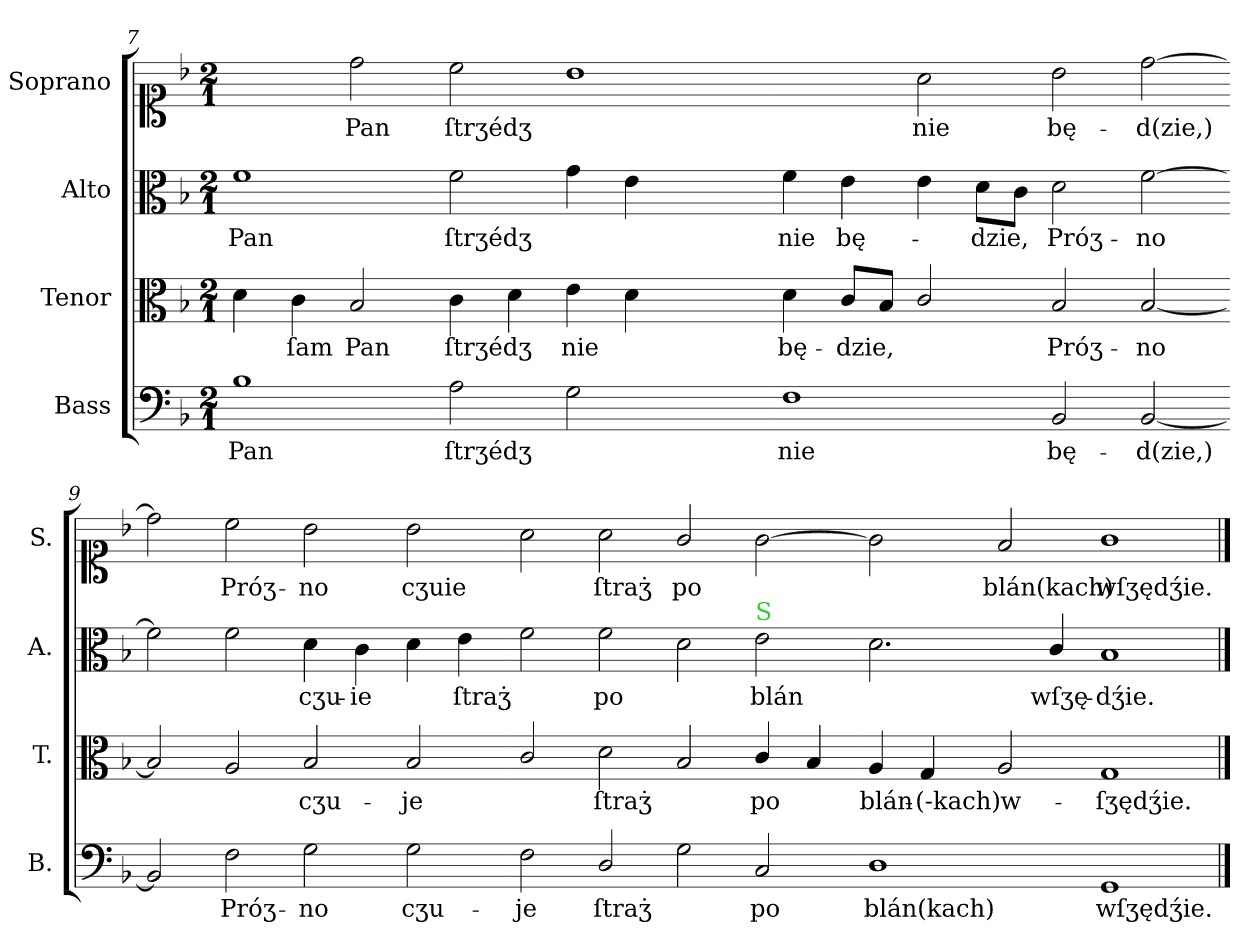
**kern	**text	**kern	**text	**kern	**text	**kern	**text
*part4	*part4	*part3	*part3	*part2	*part2	*part1	*part1
*staff4	*staff4	*staff3	*staff3	*staff2	*staff2	*staff1	*staff1
*I"Bass	*	*I"Tenor	*	*I"Alto	*	*I"Soprano	*
*I'B.	*	*I'T.	*	*I'A.	*	*I'S.	*
*clefF4	*	*clefC3	*	*clefC3	*	*clefC1	*
*k[b-]	*	*k[b-]	*	*k[b-]	*	*k[b-]	*
*M2/1	*	*M2/1	*	*M2/1	*	*M2/1	*
=7	=7	=7	=7	=7	=7	=7	=7
1B-\	Pan	4d\	.	1f\	Pan	2ryy	.
.	.	4c\	ſam	.	.	.	.
.	.	2B-/	Pan	.	.	2dd\	Pan
=-	=-	=-	=-	=-	=-	=-	=-
2A\	ſtrʒédʒ	4c\	ſtrʒédʒ	2f\	ſtrʒédʒ	2cc\	ſtrʒédʒ
.	.	4d\	.	.	.	.	.
2G\	.	4e\	nie	4g\	.	1b-\	.
.	.	4d\	.	4e\	.	.	.
2ryy	.	2ryy	.	2ryy	.	.	.
=8-	=8-	=8-	=8-	=8-	=8-	=8-	=8-
1F\	nie	4d\	bę-	4f\	nie	2ryy	.
.	.	8c/L	-dzie,	4e\	bę-	.	.
.	.	8B-/J	.	.	.	.	.
.	.	2c/	.	4e\	.	2a\	nie
.	.	.	.	8d\L	-dzie,	.	.
.	.	.	.	8c\J	.	.	.
2BB-/	bę-	2B-/	Próʒ-	2d\	Próʒ-	2b-\	bę-
[2BB-/	-d(zie,)	[2B-/	-no	[2f\	-no	[2dd\	-d(zie,)
=9-	=9-	=9-	=9-	=9-	=9-	=9-	=9-
2BB-/]	.	2B-/]	.	2f\]	.	2dd\]	.
2F\	Próʒ-	2A/	.	2f\	.	2cc\	Próʒ-
2G\	-no	2B-/	cʒu-	4d\	cʒu-	2b-\	-no
.	.	.	.	4c\	ie	.	.
2G\	cʒu-	2B-/	-je	4d\	.	2b-\	cʒuie
.	.	.	.	4e\	ſtraʒ̇	.	.
=10-	=10-	=10-	=10-	=10-	=10-	=10-	=10-
2F\	-je	2c/	.	2f\	.	2a\	.
2D/	ſtraʒ̇	2d\	ſtraʒ̇	2f\	po	2a\	ſtraʒ̇
2G\	.	2B-/	.	2d\	.	2g/	po
!	!	!	!	!LO:TX:a:color=limegreen:t=S	!	!	!
2C/	po	4c/	po	2e\	blán	[2g\	.
.	.	4B-/	.	.	.	.	.
=11-	=11-	=11-	=11-	=11-	=11-	=11-	=11-
1D\	blán(kach)	4A/	blán-	2.d\	.	2g\]	.
.	.	4G/	(-kach)	.	.	.	.
.	.	2A/	w-	.	.	2f/	blán(kach)
.	.	.	.	4c/	wſʒę-	.	.
1GG/	wſʒędʒ́ie.	1G/	-ſʒędʒ́ie.	1B-/	-dʒ́ie.	1g\	wſʒędʒ́ie.
==	==	==	==	==	==	==	==
*-	*-	*-	*-	*-	*-	*-	*-
